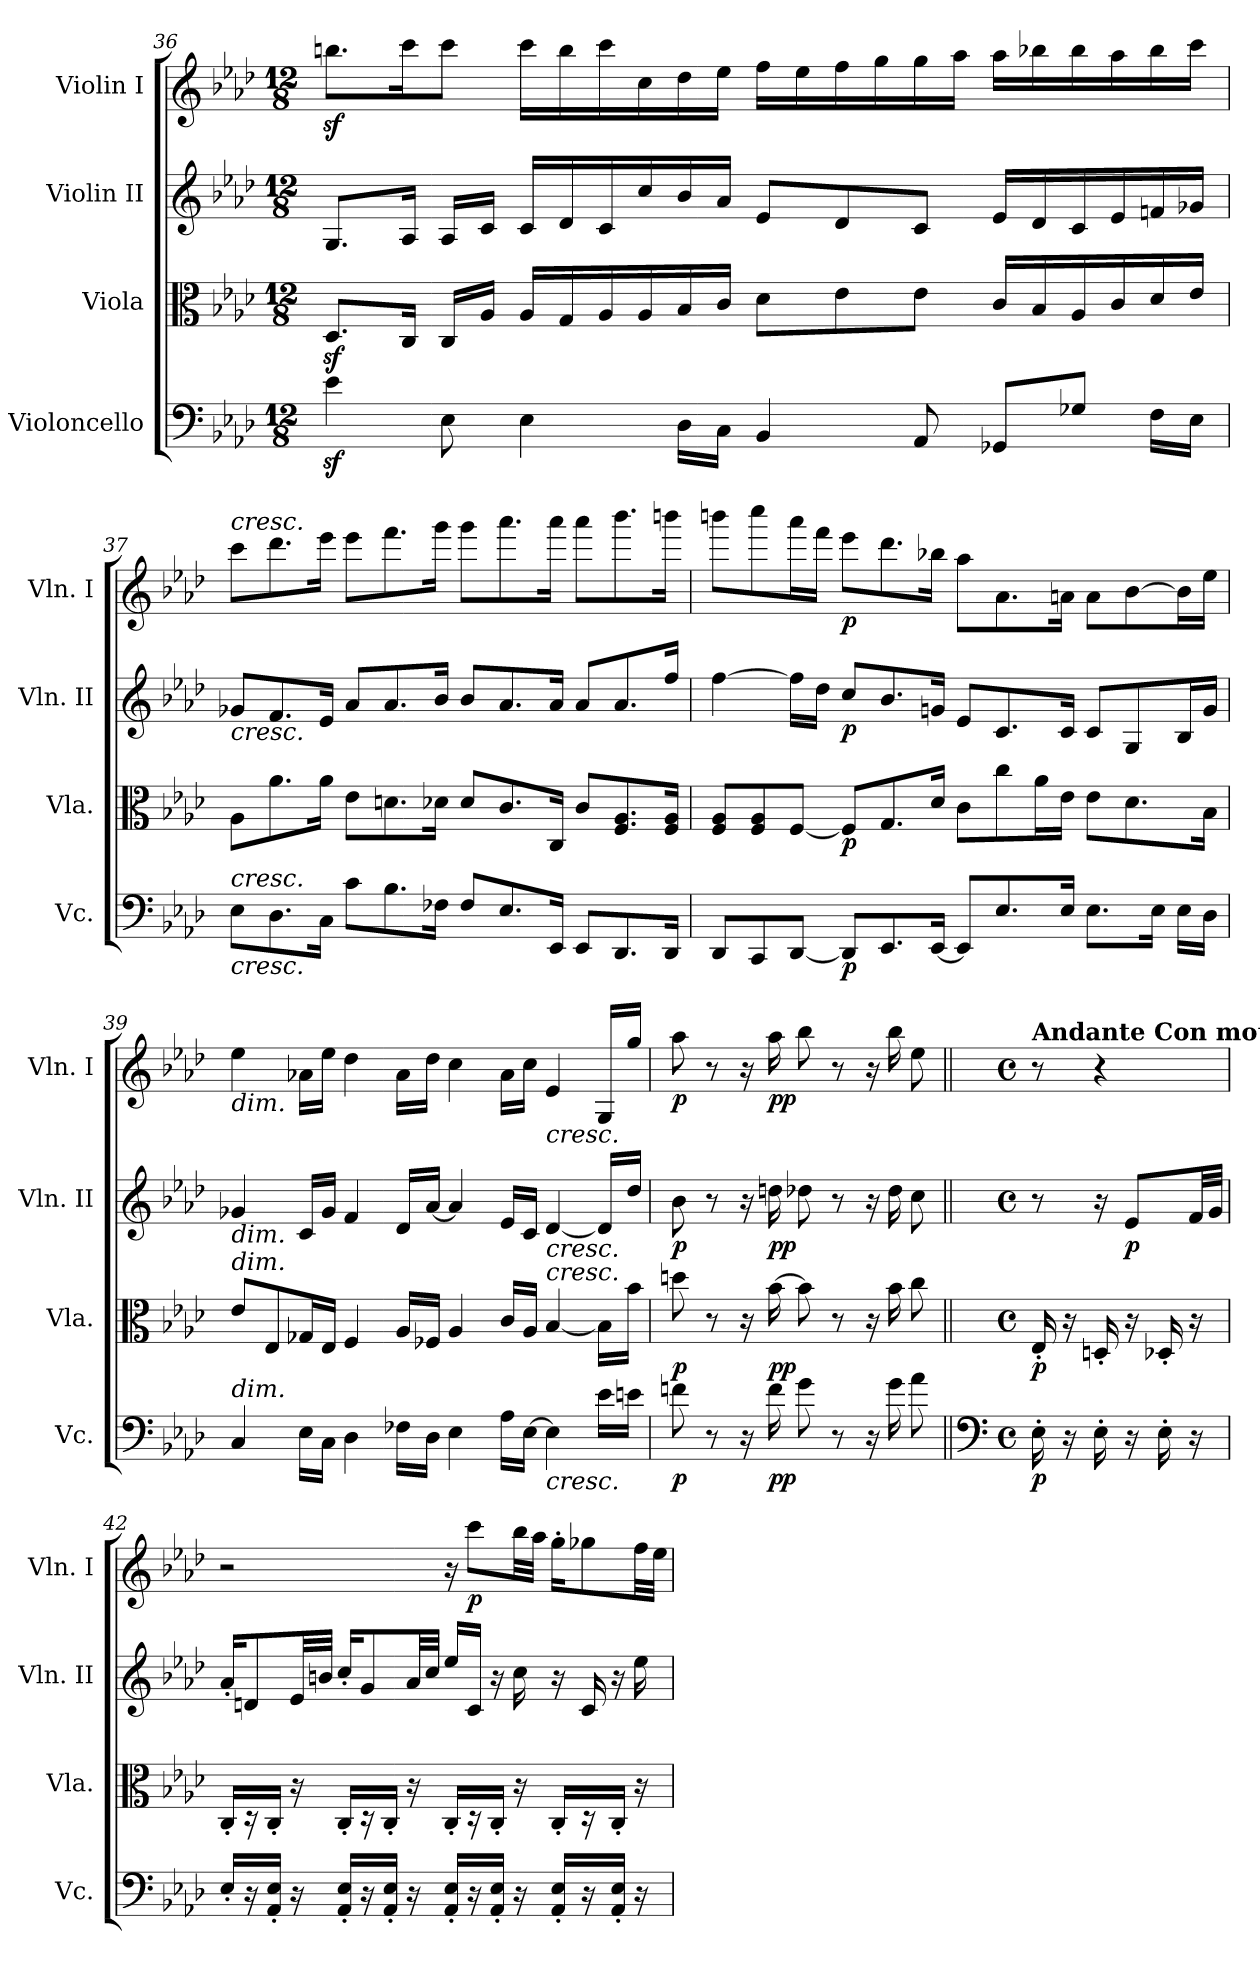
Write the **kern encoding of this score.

**kern	**dynam	**kern	**dynam	**kern	**dynam	**kern	**dynam
*part4	*part4	*part3	*part3	*part2	*part2	*part1	*part1
*staff4	*staff4	*staff3	*staff3	*staff2	*staff2	*staff1	*staff1
*I"Violoncello	*	*I"Viola	*	*I"Violin II	*	*I"Violin I	*
*I'Vc.	*	*I'Vla.	*	*I'Vln. II	*	*I'Vln. I	*
*clefF4	*	*clefC3	*	*clefG2	*	*clefG2	*
*k[b-e-a-d-]	*	*k[b-e-a-d-]	*	*k[b-e-a-d-]	*	*k[b-e-a-d-]	*
*A-:	*	*A-:	*	*A-:	*	*A-:	*
*M12/8	*	*M12/8	*	*M12/8	*	*M12/8	*
=36	=36	=36	=36	=36	=36	=36	=36
4e-z<\	.	8.D-z</L	.	8.G/L	.	8.bbnz<\L	.
.	.	16C/Jk	.	16A-/Jk	.	16ccc\K	.
8E-\	.	16C/LL	.	16A-/LL	.	8ccc\J	.
.	.	16A-/JJ	.	16c/JJ	.	.	.
4E-\	.	16A-/LL	.	16c/LL	.	16ccc\LL	.
.	.	16G/	.	16d-/	.	16bb\	.
.	.	16A-/	.	16c/	.	16ccc\	.
.	.	16A-/	.	16cc/	.	16cc\	.
16D-\LL	.	16B-/	.	16b-/	.	16dd-\	.
16C\JJ	.	16c/JJ	.	16a-/JJ	.	16ee-\JJ	.
4BB-/	.	8d-\L	.	8e-/L	.	16ff\LL	.
.	.	.	.	.	.	16ee-\	.
.	.	8e-\	.	8d-/	.	16ff\	.
.	.	.	.	.	.	16gg\	.
8AA-/	.	8e-\J	.	8c/J	.	16gg\	.
.	.	.	.	.	.	16aa-\JJ	.
8GG-X/L	.	16c/LL	.	16e-/LL	.	16aa-\LL	.
.	.	16B-/	.	16d-/	.	16bb-X\	.
8G-X/J	.	16A-/	.	16c/	.	16bb-\	.
.	.	16c/	.	16e-/	.	16aa-\	.
16F\LL	.	16d-/	.	16fn/	.	16bb-\	.
16E-\JJ	.	16e-/JJ	.	16g-X/JJ	.	16ccc\JJ	.
=37	=37	=37	=37	=37	=37	=37	=37
!	!	!	!	!	!	!LO:TX:a:i:t=cresc.	!
!	!	!	!	!LO:TX:b:i:t=cresc.	!	!	!
!LO:TX:b:i:t=cresc.	!	!	!	!	!	!	!
!LO:TX:a:i:t=cresc.	!	!	!	!	!	!	!
8E-\L	.	8A-\L	.	8g-X/L	.	8ccc\L	.
8.D-\	.	8.a-\	.	8.f/	.	8.ddd-\	.
16C\Jk	.	16a-\Jk	.	16e-/Jk	.	16eee-\Jk	.
8c\L	.	8e-\L	.	8a-/L	.	8eee-\L	.
8.B-\	.	8.dn\	.	8.a-/	.	8.fff\	.
16F-X\Jk	.	16d-X\Jk	.	16b-/Jk	.	16ggg\Jk	.
8F-/L	.	8d-/L	.	8b-/L	.	8ggg\L	.
8.E-/	.	8.c/	.	8.a-/	.	8.aaa-\	.
16EE-/Jk	.	16C/Jk	.	16a-/Jk	.	16aaa-\Jk	.
8EE-/L	.	8c/L	.	8a-/L	.	8aaa-\L	.
8.DD-/	.	8.F/ 8.A-/	.	8.a-/	.	8.bbb-\	.
16DD-/Jk	.	16F/ 16A-/Jk	.	16ff/Jk	.	16bbbn\Jk	.
=38	=38	=38	=38	=38	=38	=38	=38
8DD-/L	.	8F/ 8A-/L	.	[4ff\	.	8bbbn\L	.
8CC/	.	8F/ 8A-/	.	.	.	8cccc\	.
[8DD-/J	.	[8F/J	.	16ff\LL]	.	16aaa-\L	.
.	.	.	.	16dd-\JJ	.	16fff\JJ	.
!	!LO:DY:b	!	!LO:DY:b	!	!LO:DY:b	!	!LO:DY:b
8DD-/L]	p	8F/L]	p	8cc/L	p	8eee-\L	p
8.EE-/	.	8.G/	.	8.b-/	.	8.ddd-\	.
[16EE-/Jk	.	16d-/Jk	.	16gn/Jk	.	16bb-X\Jk	.
8EE-/L]	.	8c\L	.	8e-/L	.	8aa-\L	.
8.E-/	.	8cc\	.	8.c/	.	8.a-\	.
.	.	16a-\L	.	.	.	.	.
16E-/Jk	.	16e-\JJ	.	16c/Jk	.	16an\Jk	.
8.E-\L	.	8e-\L	.	8c/L	.	8a\L	.
.	.	8.d-\	.	8G/	.	[8b-\	.
16E-\Jk	.	.	.	.	.	.	.
16E-\LL	.	.	.	16B-/L	.	16b-\L]	.
16D-\JJ	.	16B-\Jk	.	16g/JJ	.	16ee-\JJ	.
=39	=39	=39	=39	=39	=39	=39	=39
!	!	!	!	!	!	!LO:TX:b:i:t=dim.	!
!	!	!	!	!LO:TX:b:i:t=dim.	!	!	!
!	!	!LO:TX:a:i:t=dim.	!	!	!	!	!
!LO:TX:a:i:t=dim.	!	!	!	!	!	!	!
4C/	.	8e-/L	.	4g-X/	.	4ee-\	.
.	.	8E-/	.	.	.	.	.
16E-\LL	.	16G-X/L	.	16c/LL	.	16a-X\LL	.
16C\JJ	.	16E-/JJ	.	16g-/JJ	.	16ee-\JJ	.
4D-\	.	4F/	.	4f/	.	4dd-\	.
16F-X\LL	.	16A-/LL	.	16d-/LL	.	16a-\LL	.
16D-\JJ	.	16F-X/JJ	.	[16a-/JJ	.	16dd-\JJ	.
4E-\	.	4A-/	.	4a-/]	.	4cc\	.
16A-\LL	.	16c/LL	.	16e-/LL	.	16a-\LL	.
[16E-\JJ	.	16A-/JJ	.	16c/JJ	.	16cc\JJ	.
!	!	!	!	!	!	!LO:TX:b:i:t=cresc.	!
!	!	!	!	!LO:TX:b:i:t=cresc.	!	!	!
!	!	!LO:TX:a:i:t=cresc.	!	!	!	!	!
!LO:TX:b:i:t=cresc.	!	!	!	!	!	!	!
4E-\]	.	[4B-/	.	[4d-/	.	4e-/	.
16e-\LL	.	16B-\LL]	.	16d-/LL]	.	16G/LL	.
16en\JJ	.	16b-\JJ	.	16dd-/JJ	.	16gg/JJ	.
=40	=40	=40	=40	=40	=40	=40	=40
!	!LO:DY:b	!	!LO:DY:b	!	!LO:DY:b	!	!LO:DY:b
8fn\	p	8ddn\	p	8b-\	p	8aa-\	p
8r	.	8r	.	8r	.	8r	.
16r	.	16r	.	16r	.	16r	.
!	!LO:DY:b	!	!LO:DY:b	!	!LO:DY:b	!	!LO:DY:b
16f\	pp	[16b-\	pp	16ddn\	pp	16aa-\	pp
8g\	.	8b-\]	.	8dd-X\	.	8bb-\	.
8r	.	8r	.	8r	.	8r	.
16r	.	16r	.	16r	.	16r	.
16g\	.	16b-\	.	16dd-\	.	16bb-\	.
8a-\	.	8cc\	.	8cc\	.	8ee-\	.
=41||	=41||	=41||	=41||	=41||	=41||	=41||	=41||
*clefF4	*	*	*	*	*	*	*
*M4/4	*	*M4/4	*	*M4/4	*	*M4/4	*
*met(c)	*	*met(c)	*	*met(c)	*	*met(c)	*
*	*	*	*	*	*	*MM80	*
!	!	!	!	!	!	!LO:TX:a:B:t=Andante Con moto	!
!	!LO:DY:b	!	!LO:DY:b	!	!	!	!
16E-'\	p	16E-'/	p	8r	.	8r	.
16r	.	16r	.	.	.	.	.
16E-'\	.	16Dn'/	.	16r	.	4r	.
!	!	!	!	!	!LO:DY:b	!	!
16r	.	16r	.	8e-/L	p	.	.
16E-'\	.	16D-X'/	.	.	.	.	.
16r	.	16r	.	32f/LL	.	.	.
.	.	.	.	32g/JJJ	.	.	.
=42	=42	=42	=42	=42	=42	=42	=42
16E-'/LL	.	16C'/LL	.	16a-'/KL	.	2r	.
16r	.	16r	.	8dn/	.	.	.
16AA-/' 16E-/'JJ	.	16C'/JJ	.	.	.	.	.
16r	.	16r	.	32e-/LL	.	.	.
.	.	.	.	32bn/JJJ	.	.	.
16AA-/' 16E-/'LL	.	16C'/LL	.	16cc'/KL	.	.	.
16r	.	16r	.	8g/	.	.	.
16AA-/' 16E-/'JJ	.	16C'/JJ	.	.	.	.	.
16r	.	16r	.	32a-/LL	.	.	.
.	.	.	.	32cc/JJJ	.	.	.
16AA-/' 16E-/'LL	.	16C'/LL	.	16ee-/LL	.	16r	.
!	!	!	!	!	!	!	!LO:DY:b
16r	.	16r	.	16c/JJ	.	8ccc\L	p
16AA-/' 16E-/'JJ	.	16C'/JJ	.	16r	.	.	.
16r	.	16r	.	16cc\	.	32bb-\LL	.
.	.	.	.	.	.	32aa-\JJJ	.
16AA-/' 16E-/'LL	.	16C'/LL	.	16r	.	16gg'\KL	.
16r	.	16r	.	16c/	.	8gg-X\	.
16AA-/' 16E-/'JJ	.	16C'/JJ	.	16r	.	.	.
16r	.	16r	.	16ee-\	.	32ff\LL	.
.	.	.	.	.	.	32ee-\JJJ	.
=	=	=	=	=	=	=	=
*-	*-	*-	*-	*-	*-	*-	*-
